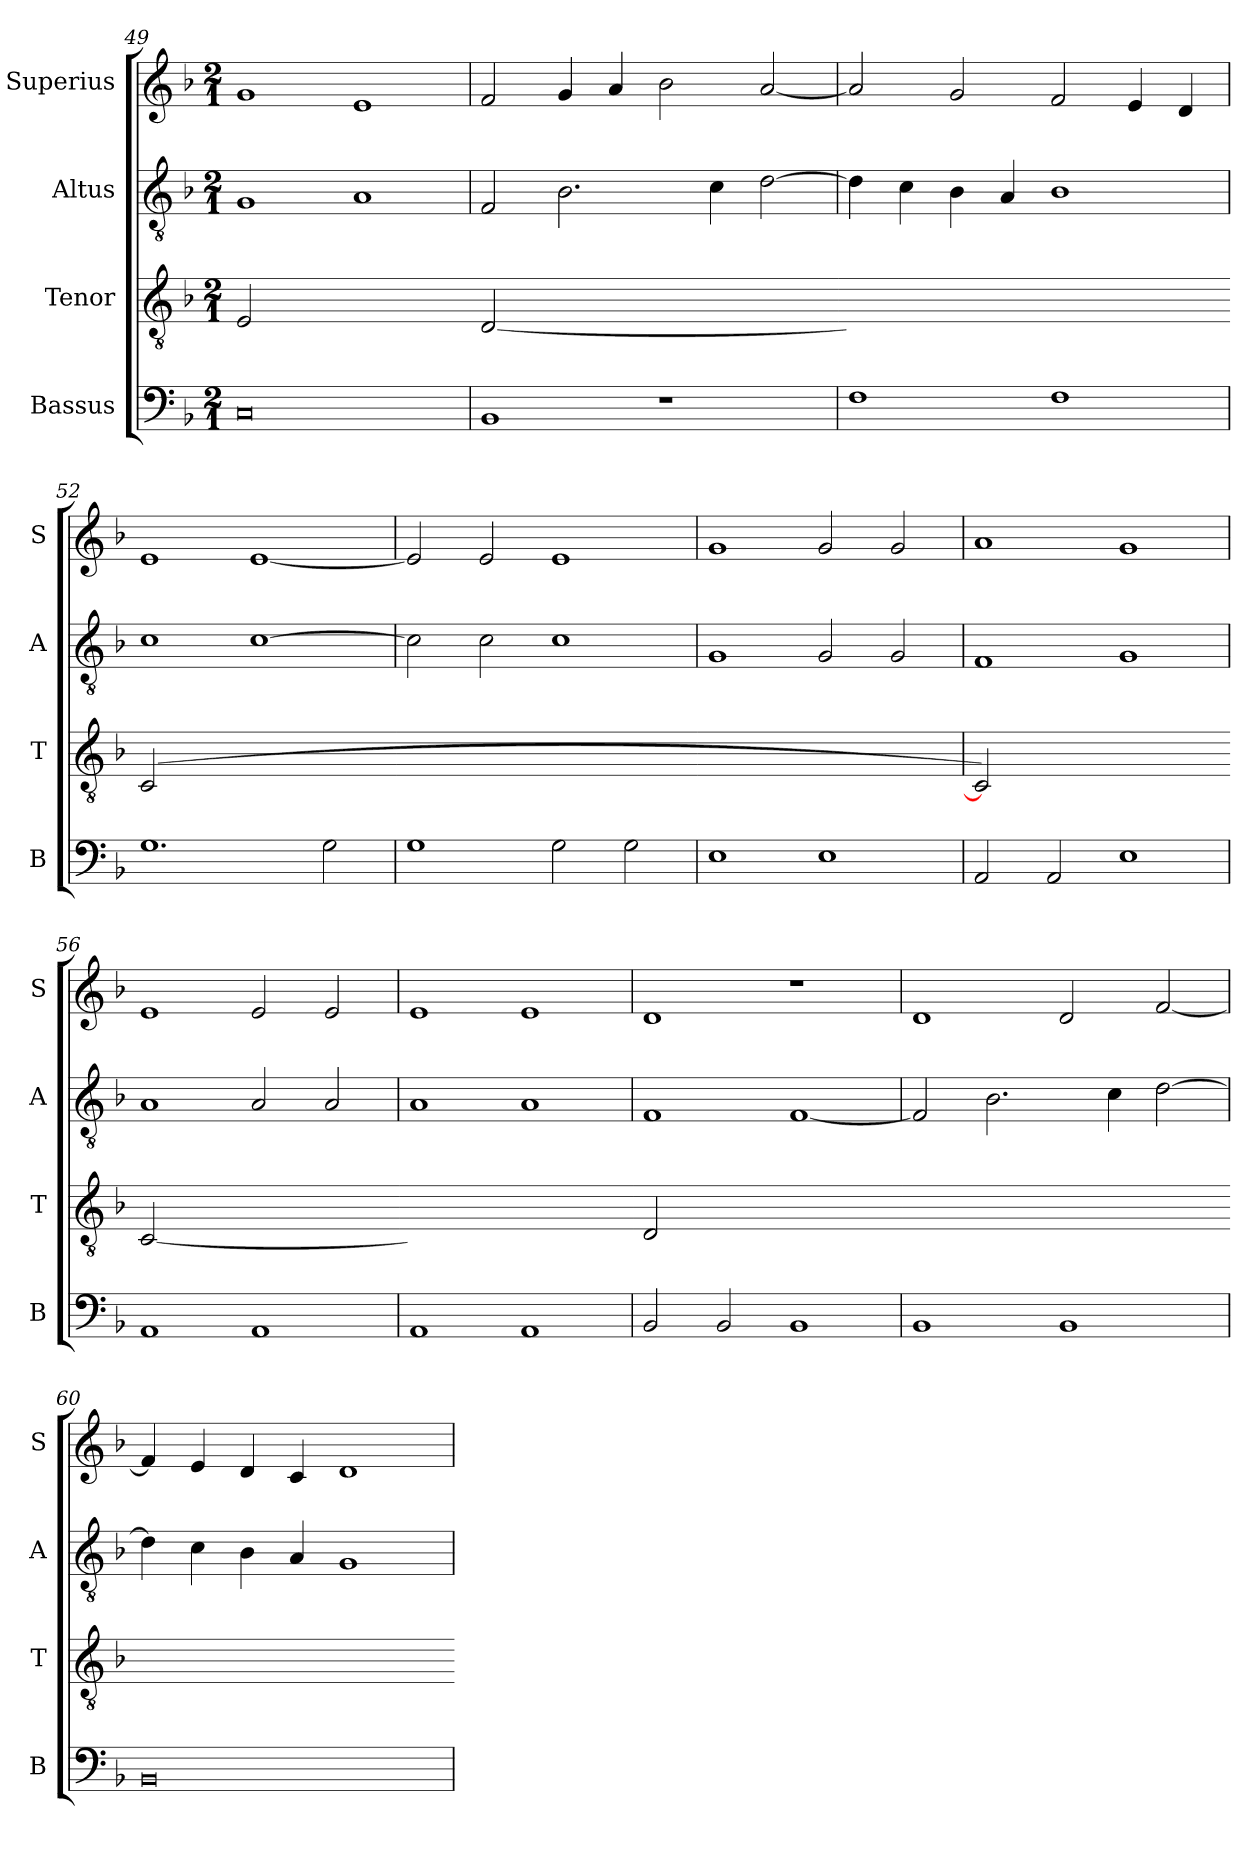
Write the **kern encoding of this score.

**kern	**kern	**kern	**kern
*part4	*part3	*part2	*part1
*staff4	*staff3	*staff2	*staff1
*I"Bassus	*I"Tenor	*I"Altus	*I"Superius
*I'B	*I'T	*I'A	*I'S
*clefF4	*clefGv2	*clefGv2	*clefG2
*k[b-]	*k[b-]	*k[b-]	*k[b-]
*M2/1	*M2/1	*M2/1	*M2/1
=49	=49	=49	=49
!	!LO:N:vis=2	!	!
0C	0E	1G	1g
.	.	1A	1e
=50	=50-	=50	=50
!	!LO:N:vis=2	!	!
1BB-	[0D	2F/	2f/
.	.	2.B-\	4g/
.	.	.	4a/
1r	.	.	2b-\
.	.	4c\	.
.	.	[2d\	[2a/
=51	=51-	=51	=51
!	!LO:N:vis=2	!	!
1F	0Dyy]	4d\]	2a/]
.	.	4c\	.
.	.	4B-\	2g/
.	.	4A/	.
1F	.	1B-	2f/
.	.	.	4e/
.	.	.	4d/
=52	=52-	=52	=52
!	!LO:N:vis=2	!	!
1.G	([y0C	1c	1e
.	.	[1c	[1e
2G\	.	.	.
=53	=53-	=53	=53
!	!LO:N:vis=2	!	!
1G	0Cyy_y	2c\]	2e/]
.	.	2c\	2e/
2G\	.	1c	1e
2G\	.	.	.
=54	=54-	=54	=54
!	!LO:N:vis=2	!	!
1E	0Cyy_	1G	1g
1E	.	2G/	2g/
.	.	2G/	2g/
=55	=55	=55	=55
!	!LO:N:vis=2	!	!
2AA/	0C])	1F	1a
2AA/	.	.	.
1E	.	1G	1g
=56	=56-	=56	=56
!	!LO:N:vis=2	!	!
1AA	[0C	1A	1e
1AA	.	2A/	2e/
.	.	2A/	2e/
=57	=57-	=57	=57
!	!LO:N:vis=2	!	!
1AA	0Cyy]	1A	1e
1AA	.	1A	1e
=58	=58-	=58	=58
!	!LO:N:vis=2	!	!
2BB-/	[y0D	1F	1d
2BB-/	.	.	.
1BB-	.	[1F	1r
=59	=59-	=59	=59
!	!LO:N:vis=2	!	!
1BB-	0Dyy_	2F/]	1d
.	.	2.B-\	.
1BB-	.	.	2d/
.	.	4c\	.
.	.	[2d\	[2f/
=60	=60-	=60	=60
!	!LO:N:vis=2	!	!
0BB-	0Dyy]	4d\]	4f/]
.	.	4c\	4e/
.	.	4B-\	4d/
.	.	4A/	4c/
.	.	1G	1d
=	=-	=	=
*-	*-	*-	*-
